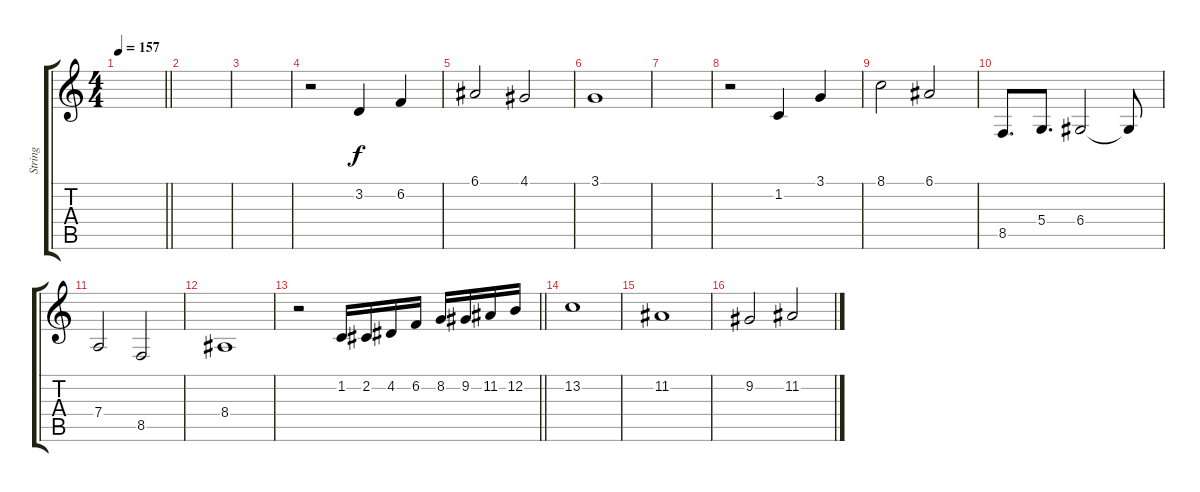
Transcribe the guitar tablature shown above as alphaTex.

\track ("String" "String") {instrument stringensemble1}
\staff {score tabs}
\tuning (E4 B3 G3 D3 A2 D2) {hide}
\ts (4 4)
\tempo 157
\clef g2
\barLineRight lightlight
\ks c
|
|
|
r.2 3.2.4 6.2.4 |
6.1.2 4.1.2 |
3.1.1 |
|
r.2 1.2.4 3.1.4 |
8.1.2 6.1.2 |
8.5.8{d} 5.4.8{d} 6.4.2 6.4{t}.8 |
7.4.2 8.5.2 |
8.4.1 |
\barLineRight lightlight
r.2 1.2.16 2.2.16 4.2.16 6.2.16 8.2.16 9.2.16 11.2.16 12.2.16 |
13.2.1 |
11.2.1 |
9.2.2 11.2.2
